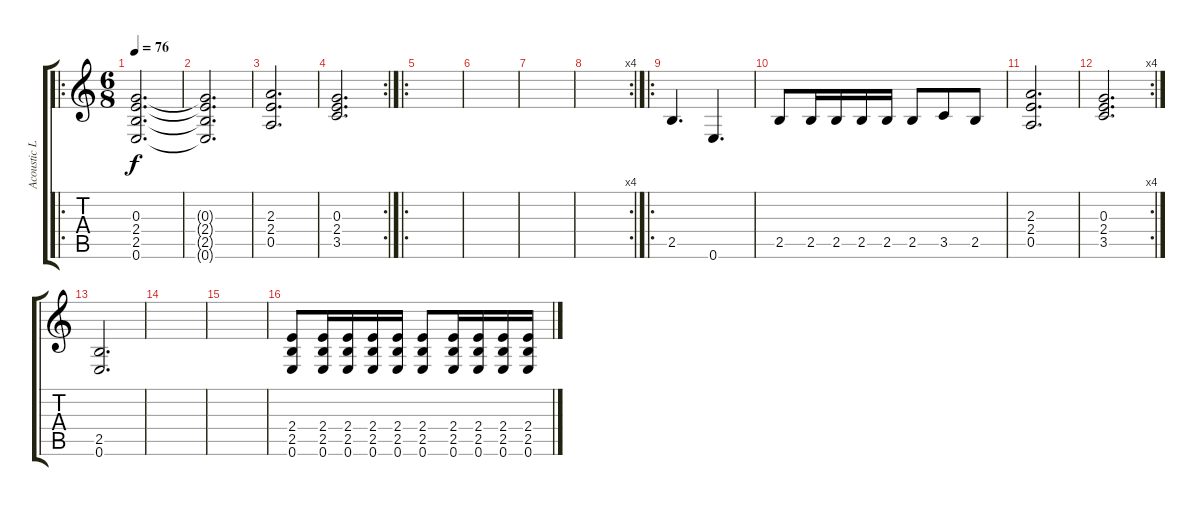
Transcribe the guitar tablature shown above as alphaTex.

\track ("Acoustic Left" "Acoustic L") {instrument acousticguitarsteel}
\staff {score tabs}
\tuning (E4 B3 G3 D3 A2 E2) {hide}
\ro
\ts (6 8)
\tempo 76
\clef g2
\ks c
(0.3 2.4 2.5 0.6).2{d dy f} |
(0.3{t} 2.4{t} 2.5{t} 0.6{t}).2{d} |
(2.3 2.4 0.5).2{d} |
\rc 2
(0.3 2.4 3.5).2{d} |
\ro
|
|
|
\rc 4
|
\ro
2.5.4{d} 0.6.4{d} |
2.5.8 2.5.16 2.5.16 2.5.16 2.5.16 2.5.8 3.5.8 2.5.8 |
(2.3 2.4 0.5).2{d} |
\rc 4
(0.3 2.4 3.5).2{d} |
(2.5 0.6).2{d} |
|
|
(2.4 2.5 0.6).8 (2.4 2.5 0.6).16 (2.4 2.5 0.6).16 (2.4 2.5 0.6).16 (2.4 2.5 0.6).16 (2.4 2.5 0.6).8 (2.4 2.5 0.6).16 (2.4 2.5 0.6).16 (2.4 2.5 0.6).16 (2.4 2.5 0.6).16
